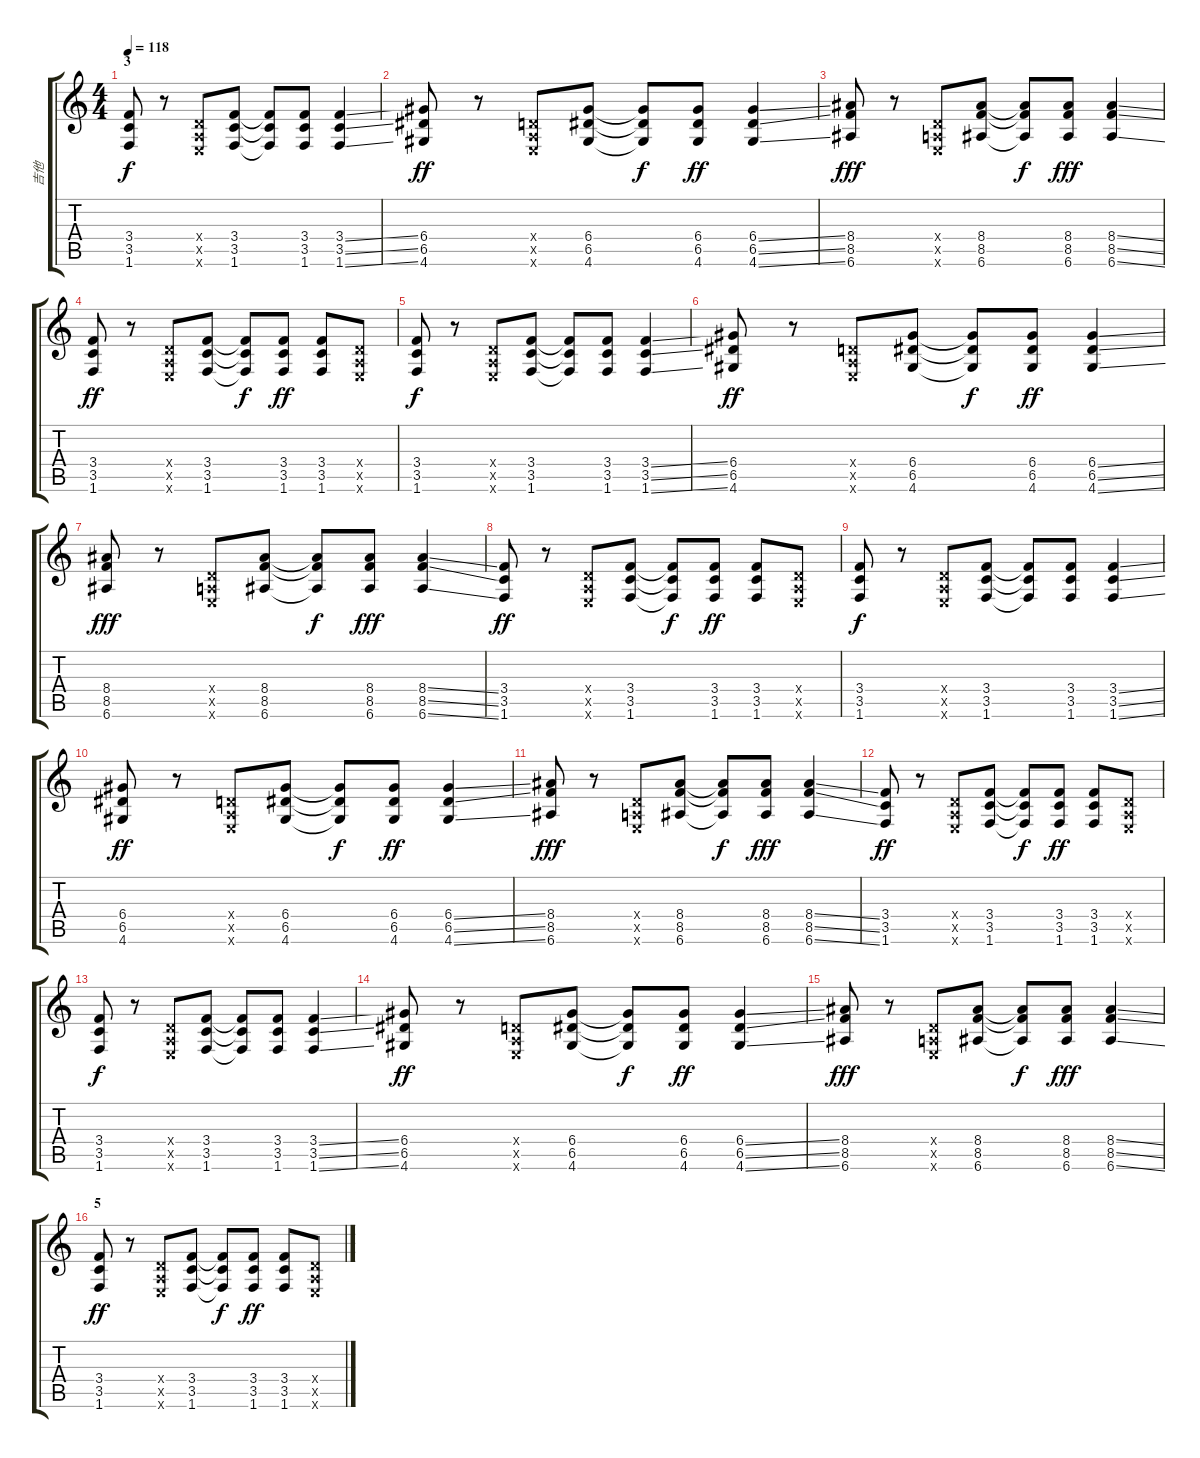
\track ("吉他" "吉他") {instrument distortionguitar}
\staff {score tabs}
\tuning (E4 B3 G3 D3 A2 E2) {hide}
\ts (4 4)
\section ("" "3")
\tempo 118
\clef g2
\ks c
(3.4 3.5 1.6).8{dy f} r.8 (0.4{x} 0.5{x} 0.6{x}).8 (3.4 3.5 1.6).8 (3.4{t} 3.5{t} 1.6{t}).8 (3.4 3.5 1.6).8 (3.4{ss} 3.5{ss} 1.6{ss}).4 |
(6.4 6.5 4.6).8{dy ff} r.8 (0.4{x} 0.5{x} 0.6{x}).8 (6.4 6.5 4.6).8 (6.4{t} 6.5{t} 4.6{t}).8{dy f} (6.4 6.5 4.6).8{dy ff} (6.4{ss} 6.5{ss} 4.6{ss}).4 |
(8.4 8.5 6.6).8{dy fff} r.8 (0.4{x} 0.5{x} 0.6{x}).8 (8.4 8.5 6.6).8 (8.4{t} 8.5{t} 6.6{t}).8{dy f} (8.4 8.5 6.6).8{dy fff} (8.4{ss} 8.5{ss} 6.6{ss}).4 |
(3.4 3.5 1.6).8{dy ff} r.8 (0.4{x} 0.5{x} 0.6{x}).8 (3.4 3.5 1.6).8 (3.4{t} 3.5{t} 1.6{t}).8{dy f} (3.4 3.5 1.6).8{dy ff} (3.4 3.5 1.6).8 (0.4{x} 0.5{x} 0.6{x}).8 |
(3.4 3.5 1.6).8{dy f} r.8 (0.4{x} 0.5{x} 0.6{x}).8 (3.4 3.5 1.6).8 (3.4{t} 3.5{t} 1.6{t}).8 (3.4 3.5 1.6).8 (3.4{ss} 3.5{ss} 1.6{ss}).4 |
(6.4 6.5 4.6).8{dy ff} r.8 (0.4{x} 0.5{x} 0.6{x}).8 (6.4 6.5 4.6).8 (6.4{t} 6.5{t} 4.6{t}).8{dy f} (6.4 6.5 4.6).8{dy ff} (6.4{ss} 6.5{ss} 4.6{ss}).4 |
(8.4 8.5 6.6).8{dy fff} r.8 (0.4{x} 0.5{x} 0.6{x}).8 (8.4 8.5 6.6).8 (8.4{t} 8.5{t} 6.6{t}).8{dy f} (8.4 8.5 6.6).8{dy fff} (8.4{ss} 8.5{ss} 6.6{ss}).4 |
(3.4 3.5 1.6).8{dy ff} r.8 (0.4{x} 0.5{x} 0.6{x}).8 (3.4 3.5 1.6).8 (3.4{t} 3.5{t} 1.6{t}).8{dy f} (3.4 3.5 1.6).8{dy ff} (3.4 3.5 1.6).8 (0.4{x} 0.5{x} 0.6{x}).8 |
(3.4 3.5 1.6).8{dy f} r.8 (0.4{x} 0.5{x} 0.6{x}).8 (3.4 3.5 1.6).8 (3.4{t} 3.5{t} 1.6{t}).8 (3.4 3.5 1.6).8 (3.4{ss} 3.5{ss} 1.6{ss}).4 |
(6.4 6.5 4.6).8{dy ff} r.8 (0.4{x} 0.5{x} 0.6{x}).8 (6.4 6.5 4.6).8 (6.4{t} 6.5{t} 4.6{t}).8{dy f} (6.4 6.5 4.6).8{dy ff} (6.4{ss} 6.5{ss} 4.6{ss}).4 |
(8.4 8.5 6.6).8{dy fff} r.8 (0.4{x} 0.5{x} 0.6{x}).8 (8.4 8.5 6.6).8 (8.4{t} 8.5{t} 6.6{t}).8{dy f} (8.4 8.5 6.6).8{dy fff} (8.4{ss} 8.5{ss} 6.6{ss}).4 |
(3.4 3.5 1.6).8{dy ff} r.8 (0.4{x} 0.5{x} 0.6{x}).8 (3.4 3.5 1.6).8 (3.4{t} 3.5{t} 1.6{t}).8{dy f} (3.4 3.5 1.6).8{dy ff} (3.4 3.5 1.6).8 (0.4{x} 0.5{x} 0.6{x}).8 |
(3.4 3.5 1.6).8{dy f} r.8 (0.4{x} 0.5{x} 0.6{x}).8 (3.4 3.5 1.6).8 (3.4{t} 3.5{t} 1.6{t}).8 (3.4 3.5 1.6).8 (3.4{ss} 3.5{ss} 1.6{ss}).4 |
(6.4 6.5 4.6).8{dy ff} r.8 (0.4{x} 0.5{x} 0.6{x}).8 (6.4 6.5 4.6).8 (6.4{t} 6.5{t} 4.6{t}).8{dy f} (6.4 6.5 4.6).8{dy ff} (6.4{ss} 6.5{ss} 4.6{ss}).4 |
(8.4 8.5 6.6).8{dy fff} r.8 (0.4{x} 0.5{x} 0.6{x}).8 (8.4 8.5 6.6).8 (8.4{t} 8.5{t} 6.6{t}).8{dy f} (8.4 8.5 6.6).8{dy fff} (8.4{ss} 8.5{ss} 6.6{ss}).4 |
\section ("" "5")
(3.4 3.5 1.6).8{dy ff} r.8 (0.4{x} 0.5{x} 0.6{x}).8 (3.4 3.5 1.6).8 (3.4{t} 3.5{t} 1.6{t}).8{dy f} (3.4 3.5 1.6).8{dy ff} (3.4 3.5 1.6).8 (0.4{x} 0.5{x} 0.6{x}).8
